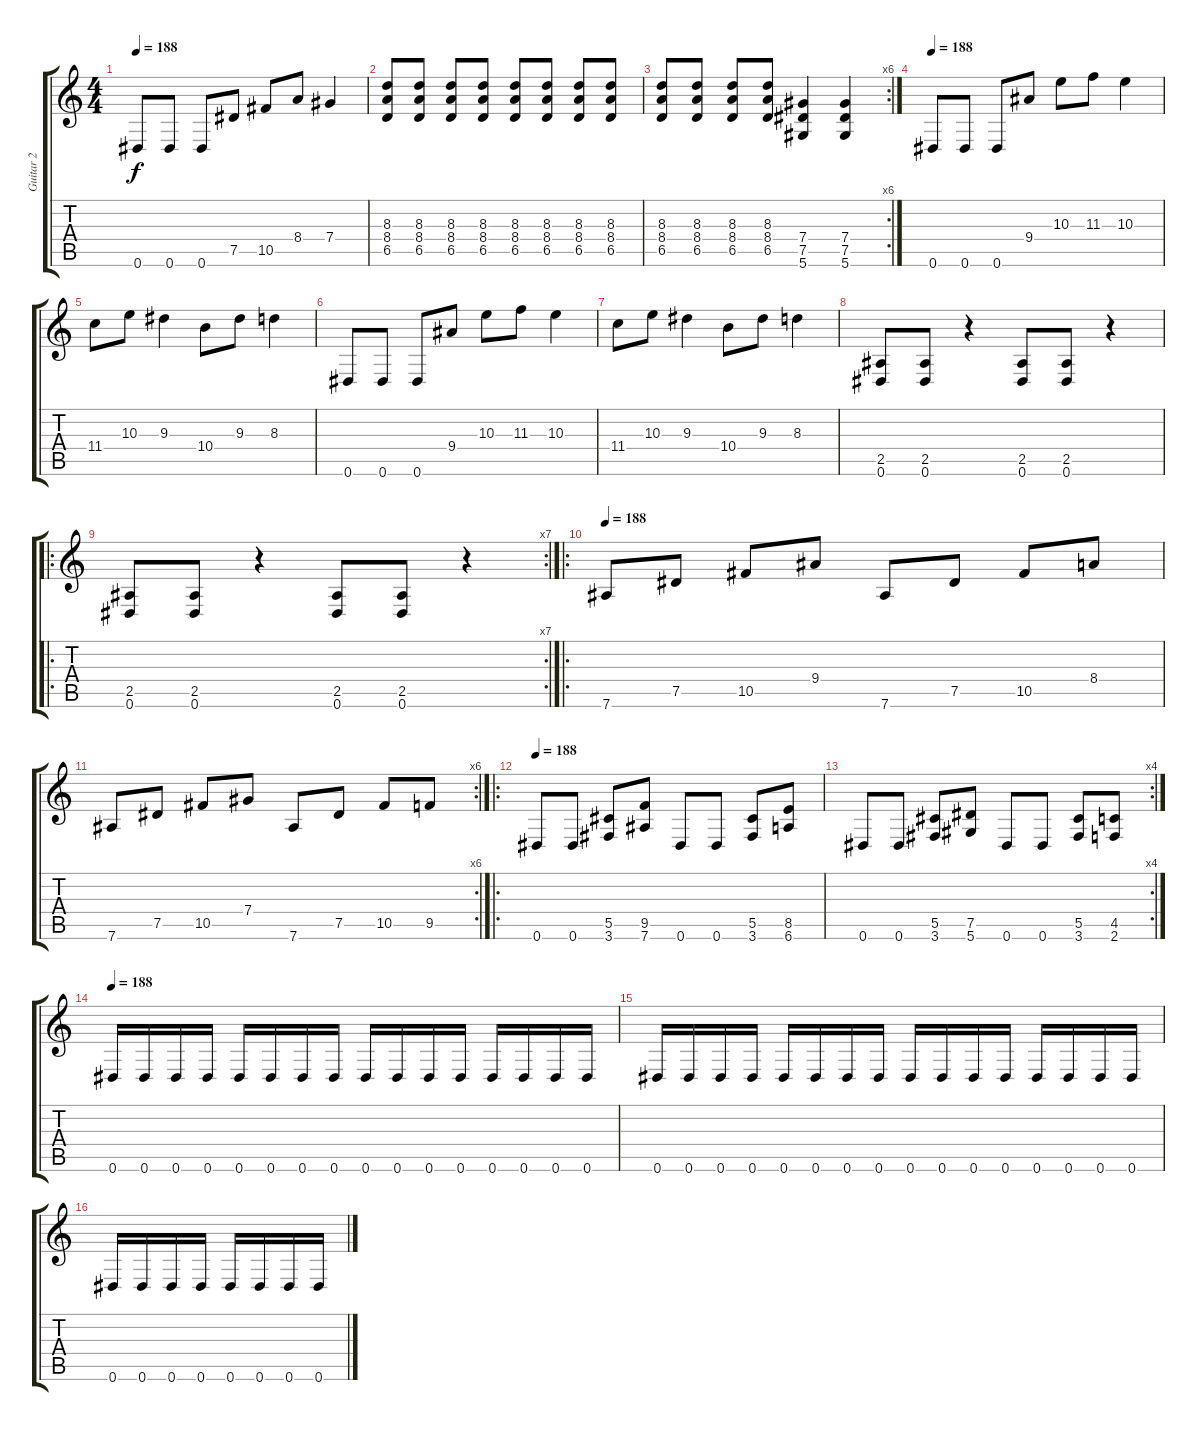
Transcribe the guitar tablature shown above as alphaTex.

\track ("Guitar 2" "Guitar 2") {instrument overdrivenguitar}
\staff {score tabs}
\tuning (Eb4 Bb3 Gb3 Db3 Ab2 Eb2) {hide}
\ts (4 4)
\tempo 188
\clef g2
\ks c
0.6.8{dy f} 0.6.8 0.6.8 7.5.8 10.5.8 8.4.8 7.4.4 |
(8.3 8.4 6.5).8 (8.3 8.4 6.5).8 (8.3 8.4 6.5).8 (8.3 8.4 6.5).8 (8.3 8.4 6.5).8 (8.3 8.4 6.5).8 (8.3 8.4 6.5).8 (8.3 8.4 6.5).8 |
\rc 6
(8.3 8.4 6.5).8 (8.3 8.4 6.5).8 (8.3 8.4 6.5).8 (8.3 8.4 6.5).8 (7.4 7.5 5.6).4 (7.4 7.5 5.6).4 |
\tempo 188
0.6.8 0.6.8 0.6.8 9.4.8 10.3.8 11.3.8 10.3.4 |
11.4.8 10.3.8 9.3.4 10.4.8 9.3.8 8.3.4 |
0.6.8 0.6.8 0.6.8 9.4.8 10.3.8 11.3.8 10.3.4 |
11.4.8 10.3.8 9.3.4 10.4.8 9.3.8 8.3.4 |
(2.5 0.6).8 (2.5 0.6).8 r.4 (2.5 0.6).8 (2.5 0.6).8 r.4 |
\ro
\rc 7
(2.5 0.6).8 (2.5 0.6).8 r.4 (2.5 0.6).8 (2.5 0.6).8 r.4 |
\ro
\tempo 188
7.6.8 7.5.8 10.5.8 9.4.8 7.6.8 7.5.8 10.5.8 8.4.8 |
\rc 6
7.6.8 7.5.8 10.5.8 7.4.8 7.6.8 7.5.8 10.5.8 9.5.8 |
\ro
\tempo 188
0.6.8 0.6.8 (5.5 3.6).8 (9.5 7.6).8 0.6.8 0.6.8 (5.5 3.6).8 (8.5 6.6).8 |
\rc 4
0.6.8 0.6.8 (5.5 3.6).8 (7.5 5.6).8 0.6.8 0.6.8 (5.5 3.6).8 (4.5 2.6).8 |
\tempo 188
0.6.16 0.6.16 0.6.16 0.6.16 0.6.16 0.6.16 0.6.16 0.6.16 0.6.16 0.6.16 0.6.16 0.6.16 0.6.16 0.6.16 0.6.16 0.6.16 |
0.6.16 0.6.16 0.6.16 0.6.16 0.6.16 0.6.16 0.6.16 0.6.16 0.6.16 0.6.16 0.6.16 0.6.16 0.6.16 0.6.16 0.6.16 0.6.16 |
0.6.16 0.6.16 0.6.16 0.6.16 0.6.16 0.6.16 0.6.16 0.6.16
